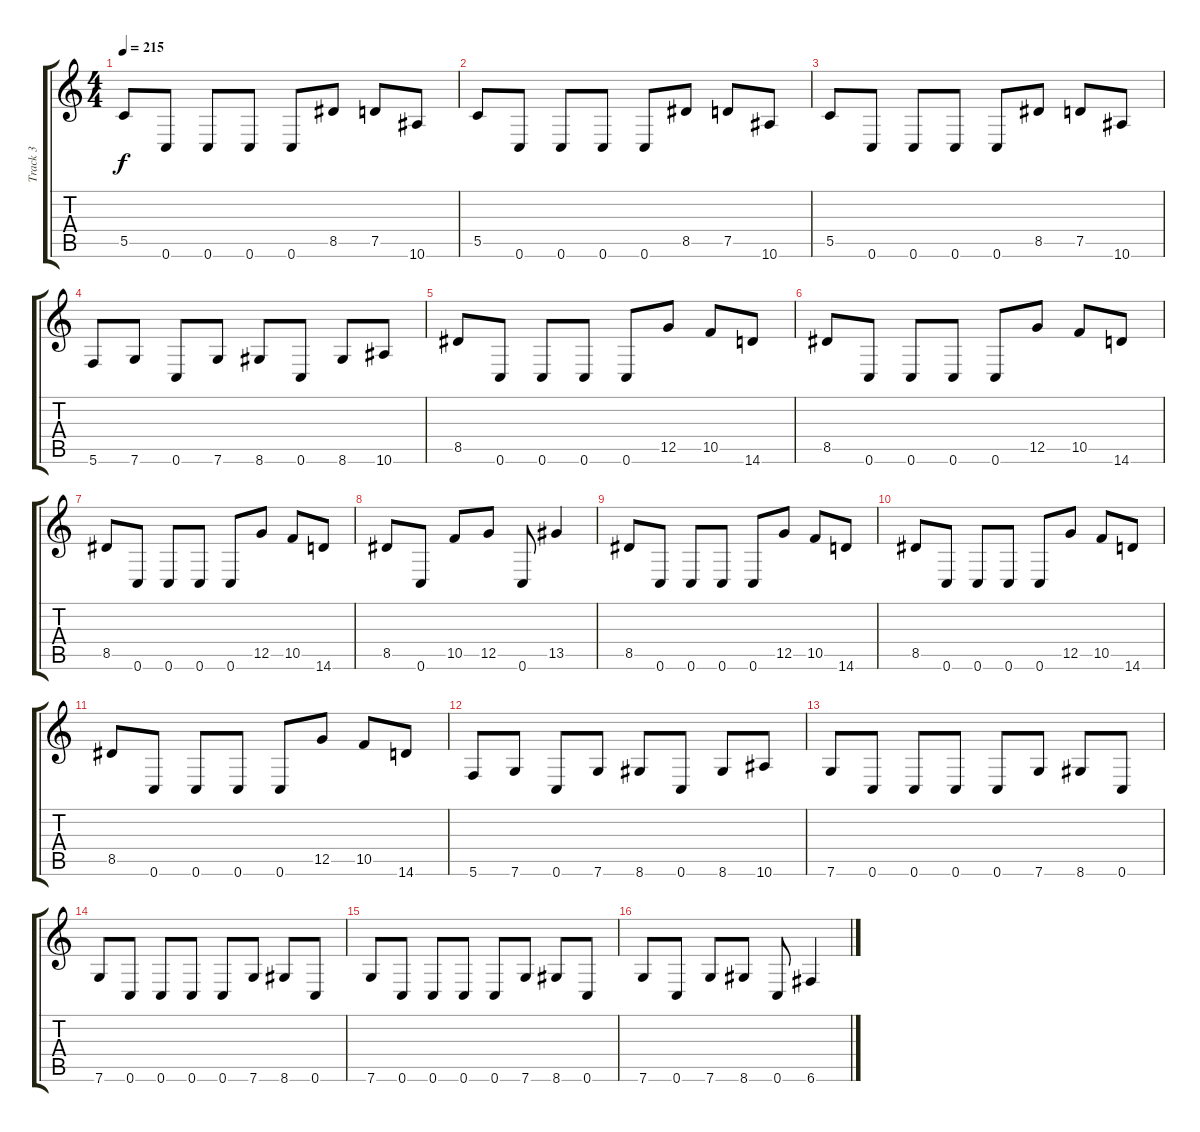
\track ("Track 3" "Track 3") {instrument distortionguitar}
\staff {score tabs}
\tuning (D4 A3 F3 C3 G2 C2) {hide}
\ts (4 4)
\tempo 215
\clef g2
\ks c
5.5.8{dy f} 0.6.8 0.6.8 0.6.8 0.6.8 8.5.8 7.5.8 10.6.8 |
5.5.8 0.6.8 0.6.8 0.6.8 0.6.8 8.5.8 7.5.8 10.6.8 |
5.5.8 0.6.8 0.6.8 0.6.8 0.6.8 8.5.8 7.5.8 10.6.8 |
5.6.8 7.6.8 0.6.8 7.6.8 8.6.8 0.6.8 8.6.8 10.6.8 |
8.5.8 0.6.8 0.6.8 0.6.8 0.6.8 12.5.8 10.5.8 14.6.8 |
8.5.8 0.6.8 0.6.8 0.6.8 0.6.8 12.5.8 10.5.8 14.6.8 |
8.5.8 0.6.8 0.6.8 0.6.8 0.6.8 12.5.8 10.5.8 14.6.8 |
8.5.8 0.6.8 10.5.8 12.5.8 0.6.8 13.5.4 |
8.5.8 0.6.8 0.6.8 0.6.8 0.6.8 12.5.8 10.5.8 14.6.8 |
8.5.8 0.6.8 0.6.8 0.6.8 0.6.8 12.5.8 10.5.8 14.6.8 |
8.5.8 0.6.8 0.6.8 0.6.8 0.6.8 12.5.8 10.5.8 14.6.8 |
5.6.8 7.6.8 0.6.8 7.6.8 8.6.8 0.6.8 8.6.8 10.6.8 |
7.6.8 0.6.8 0.6.8 0.6.8 0.6.8 7.6.8 8.6.8 0.6.8 |
7.6.8 0.6.8 0.6.8 0.6.8 0.6.8 7.6.8 8.6.8 0.6.8 |
7.6.8 0.6.8 0.6.8 0.6.8 0.6.8 7.6.8 8.6.8 0.6.8 |
7.6.8 0.6.8 7.6.8 8.6.8 0.6.8 6.6.4
